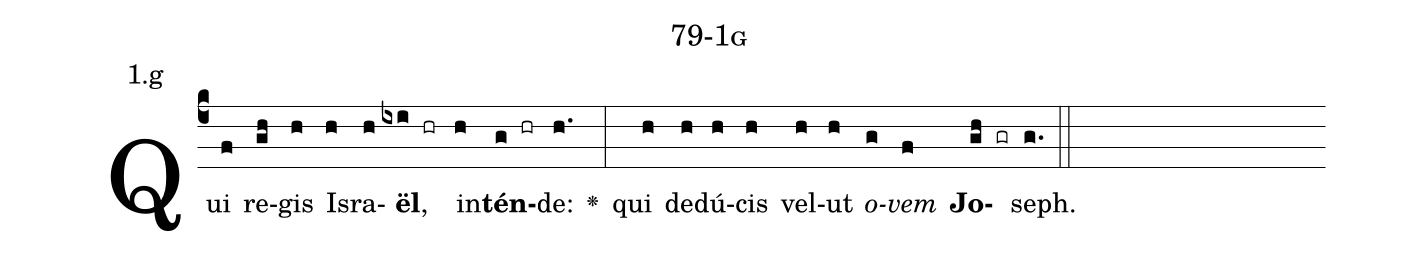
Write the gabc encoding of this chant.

name: 79-1g;
annotation: 1.g;
%%
(c4)Qui(f) re(gh)gis(h) Is(h)ra(h)<b>ël</b>,(ixi hr) in(h)<b>tén</b>(g hr)de:(h.) <v>\greheightstar</v>(:) qui(h) de(h)dú(h)cis(h) vel(h)ut(h) <i>o</i>(g)<i>vem</i>(f) <b>Jo</b>(gh gr)seph.(g.) (::)


%E(h) u(h) o(g) u(f) a(gh) e.(g.) (::)
